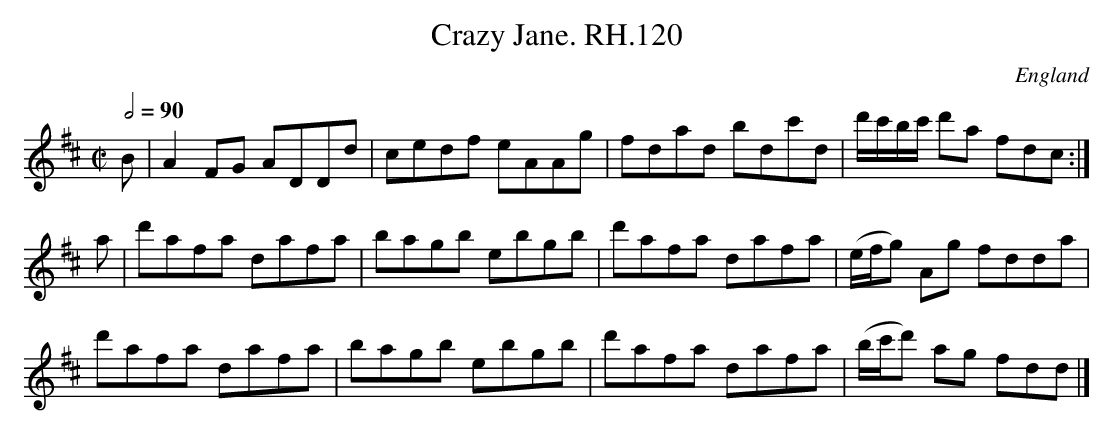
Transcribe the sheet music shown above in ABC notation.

X:1
T:Crazy Jane. RH.120
O:England
M:C|
L:1/8
Q:1/2=90
K:D
B|A2FG ADDd|cedf eAAg|fdad bdc'd|d'/c'/b/c'/ d'a fdc:|
a|d'afa dafa|bagb ebgb|d'afa dafa|(e/f/g) Ag fdda|
d'afa dafa|bagb ebgb|d'afa dafa|(b/c'/d') ag fdd|]
